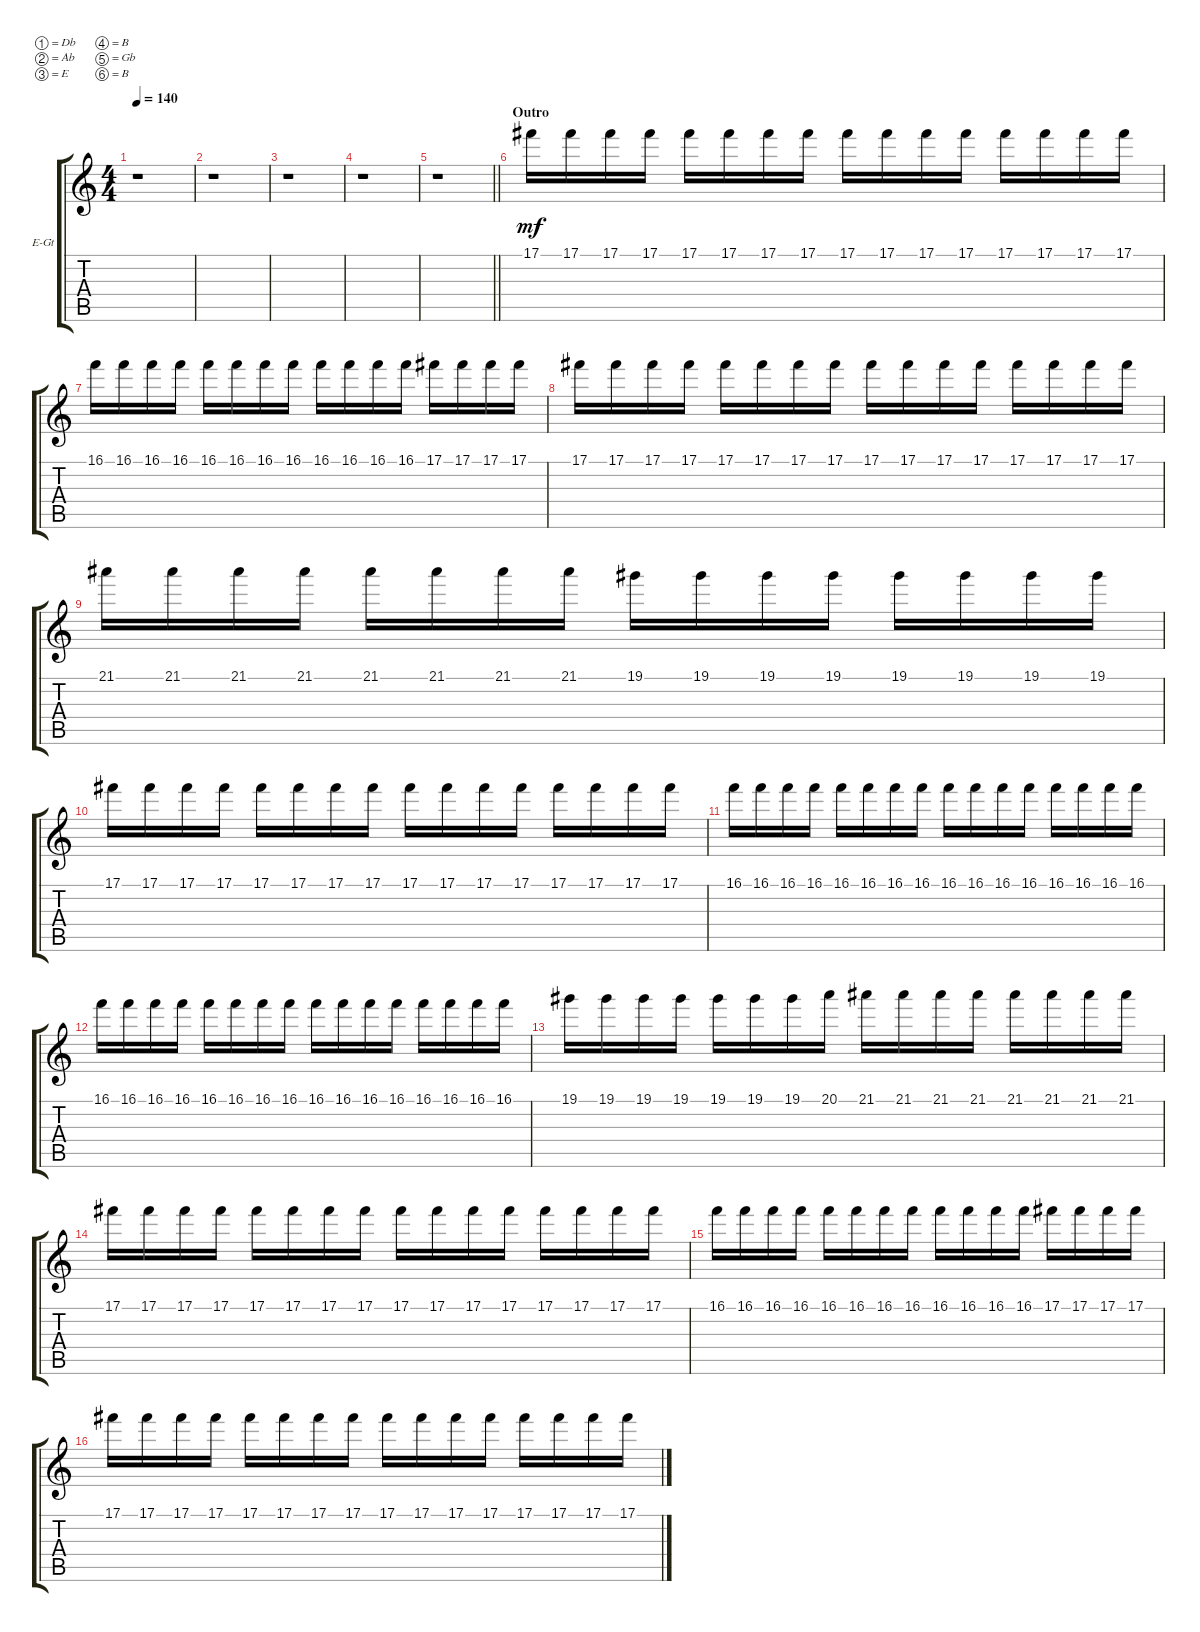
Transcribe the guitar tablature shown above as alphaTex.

\bracketExtendMode groupsimilarinstruments
\firstSystemTrackNameOrientation horizontal
\otherSystemsTrackNameOrientation horizontal
\track ("Background" "E-Gt") {instrument overdrivenguitar}
\staff {score tabs}
\tuning (Db4 Ab3 E3 B2 Gb2 B1)
\ts (4 4)
\tempo 140
\clef g2
\ks c
r.1{dy mf} |
r.1 |
r.1 |
r.1 |
\barLineRight lightlight
r.1 |
\section ("" "Outro")
17.1.16 17.1.16 17.1.16 17.1.16 17.1.16 17.1.16 17.1.16 17.1.16 17.1.16 17.1.16 17.1.16 17.1.16 17.1.16 17.1.16 17.1.16 17.1.16 |
16.1.16 16.1.16 16.1.16 16.1.16 16.1.16 16.1.16 16.1.16 16.1.16 16.1.16 16.1.16 16.1.16 16.1.16 17.1.16 17.1.16 17.1.16 17.1.16 |
17.1.16 17.1.16 17.1.16 17.1.16 17.1.16 17.1.16 17.1.16 17.1.16 17.1.16 17.1.16 17.1.16 17.1.16 17.1.16 17.1.16 17.1.16 17.1.16 |
21.1.16 21.1.16 21.1.16 21.1.16 21.1.16 21.1.16 21.1.16 21.1.16 19.1.16 19.1.16 19.1.16 19.1.16 19.1.16 19.1.16 19.1.16 19.1.16 |
17.1.16 17.1.16 17.1.16 17.1.16 17.1.16 17.1.16 17.1.16 17.1.16 17.1.16 17.1.16 17.1.16 17.1.16 17.1.16 17.1.16 17.1.16 17.1.16 |
16.1.16 16.1.16 16.1.16 16.1.16 16.1.16 16.1.16 16.1.16 16.1.16 16.1.16 16.1.16 16.1.16 16.1.16 16.1.16 16.1.16 16.1.16 16.1.16 |
16.1.16 16.1.16 16.1.16 16.1.16 16.1.16 16.1.16 16.1.16 16.1.16 16.1.16 16.1.16 16.1.16 16.1.16 16.1.16 16.1.16 16.1.16 16.1.16 |
19.1.16 19.1.16 19.1.16 19.1.16 19.1.16 19.1.16 19.1.16 20.1.16 21.1.16 21.1.16 21.1.16 21.1.16 21.1.16 21.1.16 21.1.16 21.1.16 |
17.1.16 17.1.16 17.1.16 17.1.16 17.1.16 17.1.16 17.1.16 17.1.16 17.1.16 17.1.16 17.1.16 17.1.16 17.1.16 17.1.16 17.1.16 17.1.16 |
16.1.16 16.1.16 16.1.16 16.1.16 16.1.16 16.1.16 16.1.16 16.1.16 16.1.16 16.1.16 16.1.16 16.1.16 17.1.16 17.1.16 17.1.16 17.1.16 |
17.1.16 17.1.16 17.1.16 17.1.16 17.1.16 17.1.16 17.1.16 17.1.16 17.1.16 17.1.16 17.1.16 17.1.16 17.1.16 17.1.16 17.1.16 17.1.16
